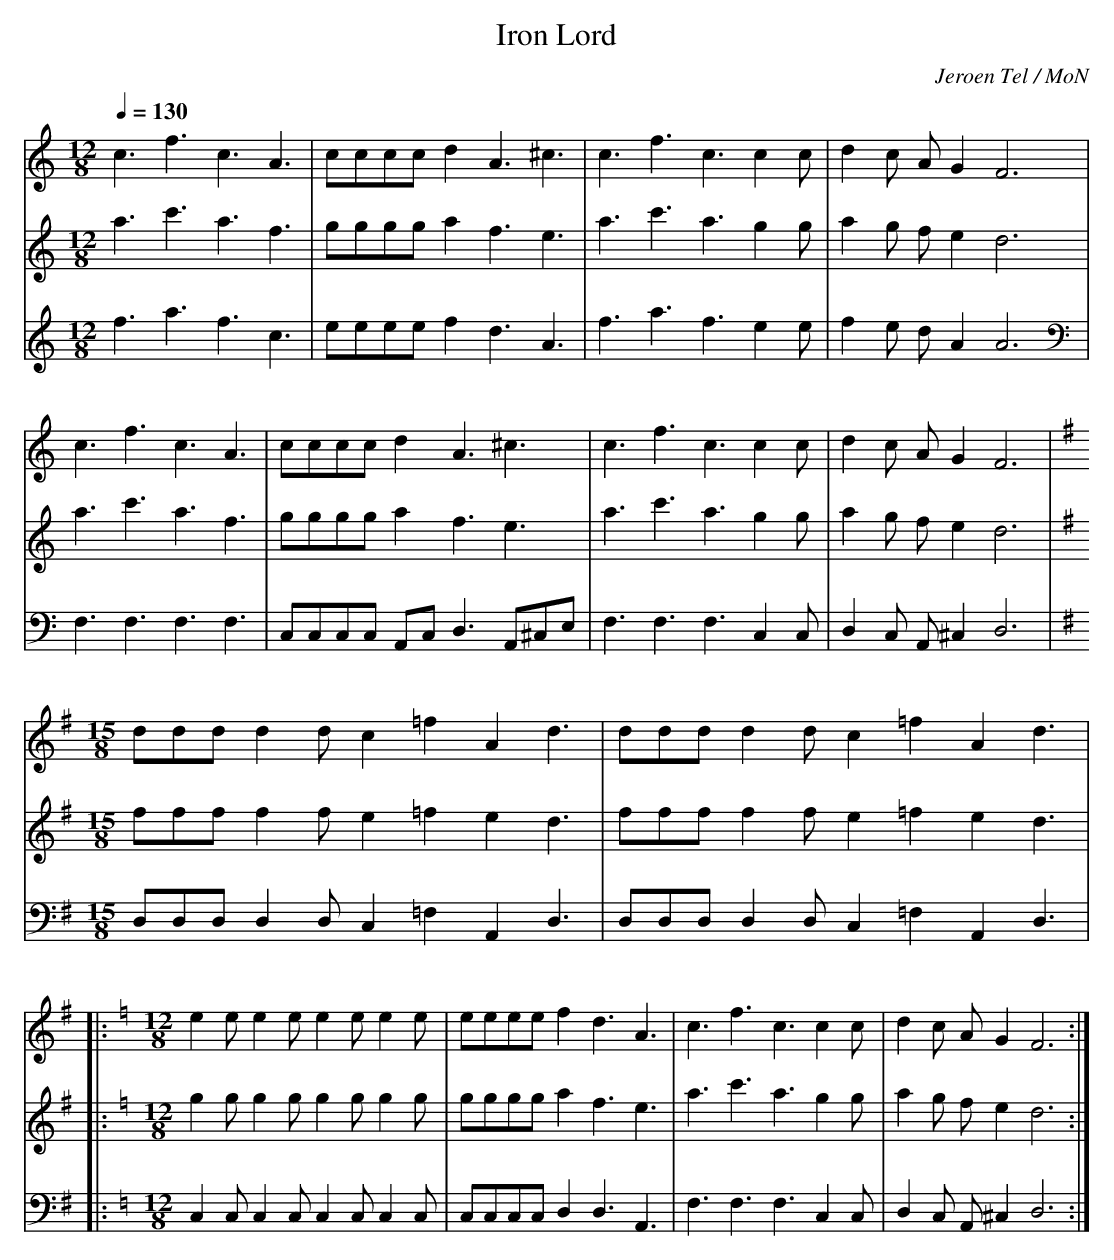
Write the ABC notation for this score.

X:1
T:Iron Lord
C:Jeroen Tel / MoN
M:12/8
L:1/8
Q:1/4=130
K:C
V:1
c3 f3 c3 A3 | cccc d2 A3 ^c3 | c3 f3 c3 c2 c | d2 c A G2 F6 |
c3 f3 c3 A3 | cccc d2 A3 ^c3 | c3 f3 c3 c2 c | d2 c A G2 F6 |
[K:G] [M:15/8] dddd2 dc2=f2A2d3 | dddd2 dc2=f2A2d3 |
|: [K:C] [M:12/8] e2ee2ee2ee2e | eeee f2 d3 A3 | c3 f3 c3 c2 c | d2 c A G2 F6 :|
V:2
K:C
a3 c'3 a3 f3| gggg a2 f3 e3 | a3 c'3 a3 g2 g | a2 g f e2 d6 |
a3 c'3 a3 f3| gggg a2 f3 e3 | a3 c'3 a3 g2 g | a2 g f e2 d6 |
[K:G] [M:15/8] ffff2 f e2=f2e2 d3 | ffff2 f e2=f2e2 d3 |
|: [K:C] [M:12/8] g2gg2gg2gg2g | gggg a2 f3 e3 | a3 c'3 a3 g2 g | a2 g f e2 d6 :|
V:3
K:C
f3 a3 f3 c3 | eeee f2 d3 A3 | f3 a3 f3 e2 e | f2 e d A2 A6 |
F,3F,3F,3F,3| C,C,C,C, A,,C,D,3 A,,^C,E, | F,3F,3F,3C,2C, | D,2 C, A,, ^C,2 D,6 |
[K:G] [M:15/8] D,D,D,D,2 D,C,2=F,2A,,2D,3 | D,D,D,D,2 D,C,2=F,2A,,2D,3 |
|: [K:C] [M:12/8] C,2C,C,2C,C,2C,C,2C, | C,C,C,C, D,2 D,3 A,,3 | F,3F,3F,3C,2C, | D,2 C, A,, ^C,2 D,6 :|
